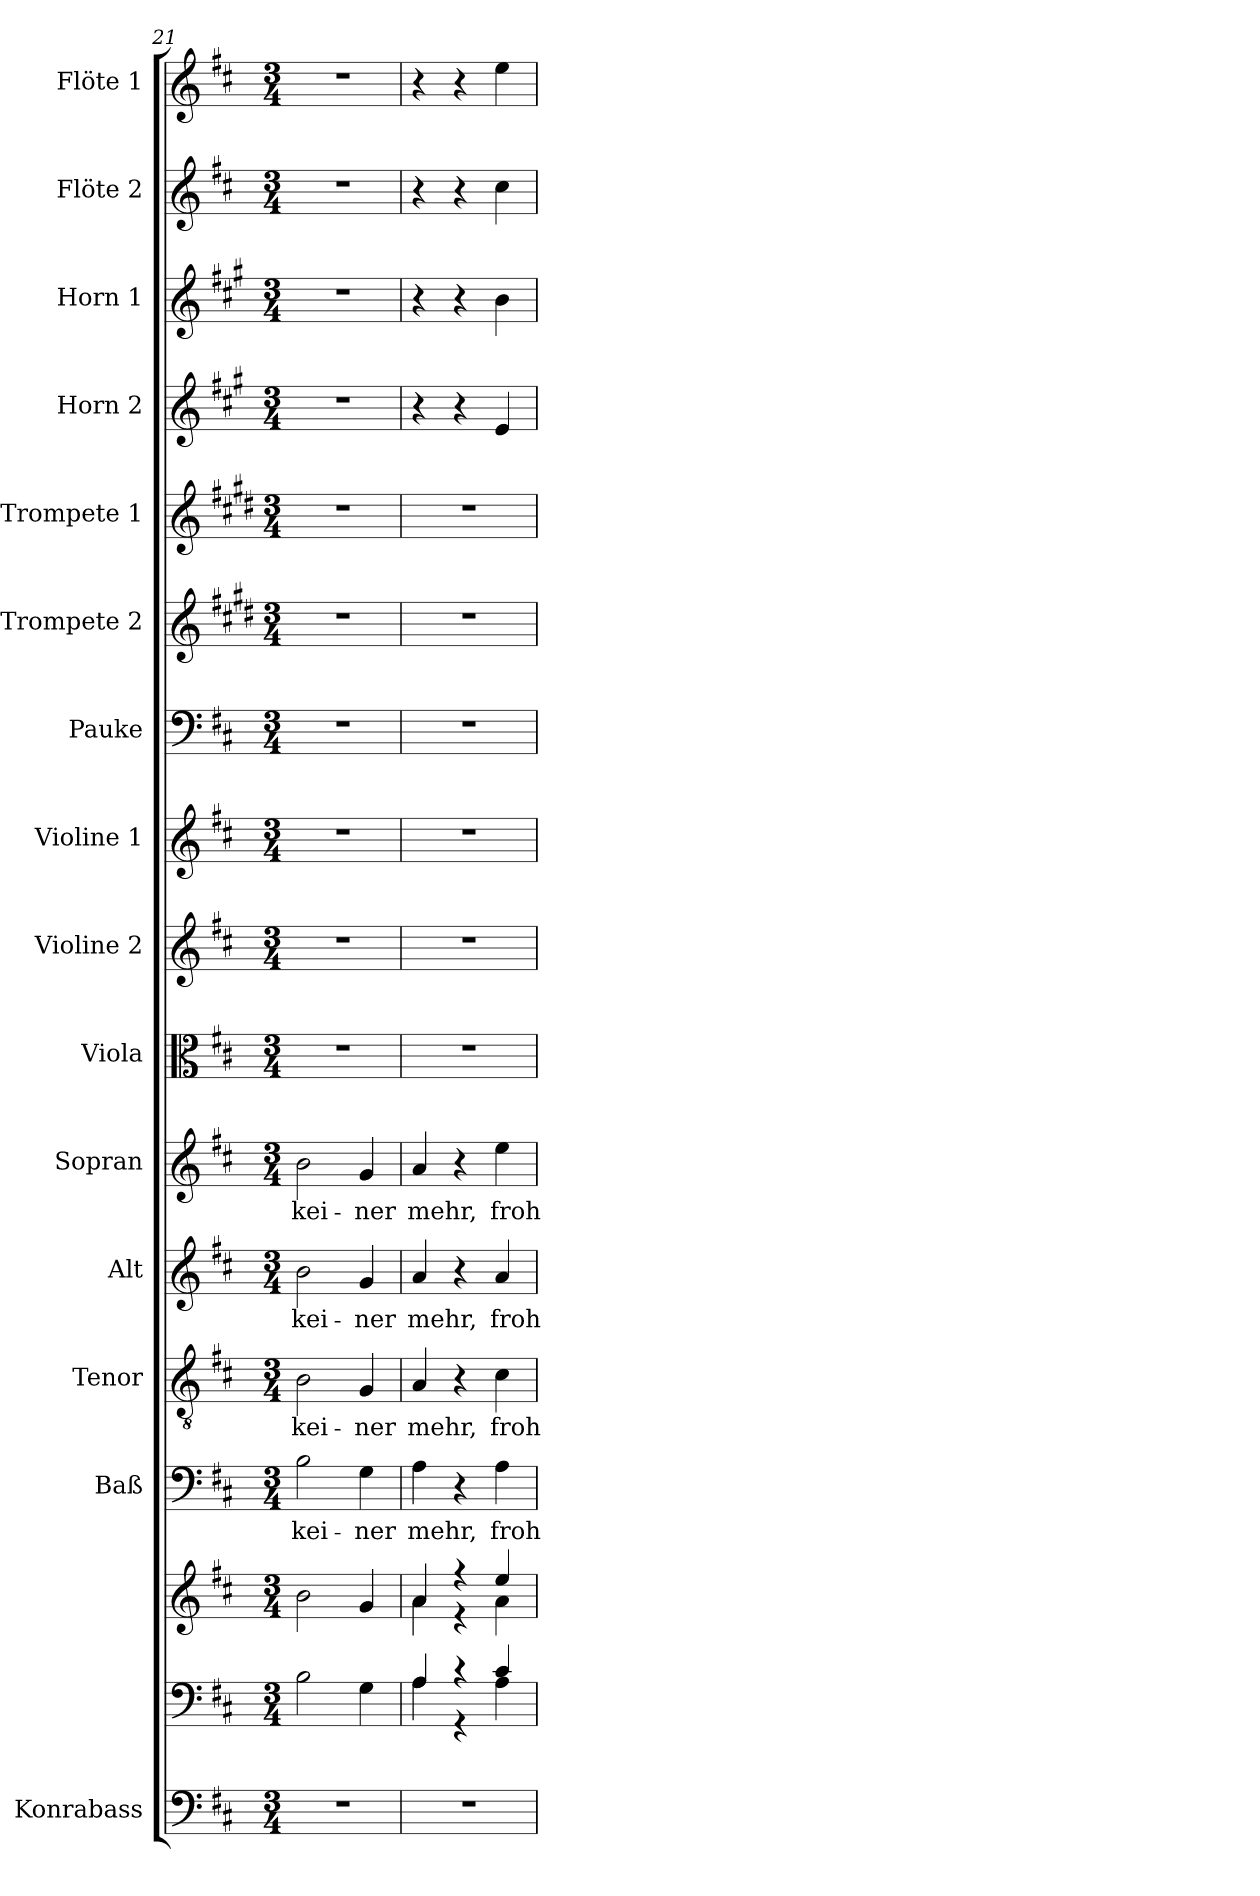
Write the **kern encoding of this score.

**kern	**kern	**kern	**kern	**text	**kern	**text	**kern	**text	**kern	**text	**kern	**kern	**kern	**kern	**kern	**kern	**kern	**kern	**kern	**kern
*part16	*part15	*part15	*part14	*part14	*part13	*part13	*part12	*part12	*part11	*part11	*part10	*part9	*part8	*part7	*part6	*part5	*part4	*part3	*part2	*part1
*staff17	*staff16	*staff15	*staff14	*staff14	*staff13	*staff13	*staff12	*staff12	*staff11	*staff11	*staff10	*staff9	*staff8	*staff7	*staff6	*staff5	*staff4	*staff3	*staff2	*staff1
*I"Konrabass	*	*	*I"Baß	*	*I"Tenor	*	*I"Alt	*	*I"Sopran	*	*I"Viola	*I"Violine 2	*I"Violine 1	*I"Pauke	*I"Trompete 2	*I"Trompete 1	*I"Horn 2	*I"Horn 1	*I"Flöte 2	*I"Flöte 1
*I'Kb.	*	*	*I'Baß	*	*I'Ten	*	*I'Alt	*	*I'Sop	*	*I'Vla.	*I'Vln. 2	*I'Vln. 1	*I'Pk.	*I'Trp. 2	*I'Trp. 1	*I'Hrn. 2	*I'Hrn. 1	*I'Fl. 2	*I'Fl. 1
*clefF4	*clefF4	*clefG2	*clefF4	*	*clefGv2	*	*clefG2	*	*clefG2	*	*clefC3	*clefG2	*clefG2	*clefF4	*clefG2	*clefG2	*clefG2	*clefG2	*clefG2	*clefG2
*ITrd7c12	*	*	*	*	*	*	*	*	*	*	*	*	*	*	*ITrd1c2	*ITrd1c2	*ITrd4c7	*ITrd4c7	*	*
*k[f#c#]	*k[f#c#]	*k[f#c#]	*k[f#c#]	*	*k[f#c#]	*	*k[f#c#]	*	*k[f#c#]	*	*k[f#c#]	*k[f#c#]	*k[f#c#]	*k[f#c#]	*k[f#c#]	*k[f#c#]	*k[f#c#]	*k[f#c#]	*k[f#c#]	*k[f#c#]
*D:	*D:	*D:	*D:	*	*D:	*	*D:	*	*D:	*	*D:	*D:	*D:	*D:	*D:	*D:	*D:	*D:	*D:	*D:
*M3/4	*M3/4	*M3/4	*M3/4	*	*M3/4	*	*M3/4	*	*M3/4	*	*M3/4	*M3/4	*M3/4	*M3/4	*M3/4	*M3/4	*M3/4	*M3/4	*M3/4	*M3/4
=21	=21	=21	=21	=21	=21	=21	=21	=21	=21	=21	=21	=21	=21	=21	=21	=21	=21	=21	=21	=21
!	!	!	!	!LO:LY:b	!	!LO:LY:b	!	!LO:LY:b	!	!LO:LY:b	!	!	!	!	!	!	!	!	!	!
2.r	2B\	2b\	2B\	kei-	2B\	kei-	2b\	kei-	2b\	kei-	2.r	2.r	2.r	2.r	2.r	2.r	2.r	2.r	2.r	2.r
!	!	!	!	!LO:LY:b	!	!LO:LY:b	!	!LO:LY:b	!	!LO:LY:b	!	!	!	!	!	!	!	!	!	!
.	4G\	4g/	4G\	-ner	4G/	-ner	4g/	-ner	4g/	-ner	.	.	.	.	.	.	.	.	.	.
=22	=22	=22	=22	=22	=22	=22	=22	=22	=22	=22	=22	=22	=22	=22	=22	=22	=22	=22	=22	=22
*	*^	*^	*	*	*	*	*	*	*	*	*	*	*	*	*	*	*	*	*	*
!	!	!	!	!	!	!LO:LY:b	!	!LO:LY:b	!	!LO:LY:b	!	!LO:LY:b	!	!	!	!	!	!	!	!	!	!
2.r	4A/	4A\	4a/	4a\	4A\	mehr,	4A/	mehr,	4a/	mehr,	4a/	mehr,	2.r	2.r	2.r	2.r	2.r	2.r	4r	4r	4r	4r
.	4r	4r	4r	4r	4r	.	4r	.	4r	.	4r	.	.	.	.	.	.	.	4r	4r	4r	4r
!	!	!	!	!	!	!LO:LY:b	!	!LO:LY:b	!	!LO:LY:b	!	!LO:LY:b	!	!	!	!	!	!	!	!	!	!
.	4c#/	4A\	4ee/	4a\	4A\	froh-	4c#\	froh-	4a/	froh-	4ee\	froh-	.	.	.	.	.	.	4A/	4e\	4cc#\	4ee\
*	*v	*v	*	*	*	*	*	*	*	*	*	*	*	*	*	*	*	*	*	*	*	*
*	*	*v	*v	*	*	*	*	*	*	*	*	*	*	*	*	*	*	*	*	*	*
=	=	=	=	=	=	=	=	=	=	=	=	=	=	=	=	=	=	=	=	=
*-	*-	*-	*-	*-	*-	*-	*-	*-	*-	*-	*-	*-	*-	*-	*-	*-	*-	*-	*-	*-
